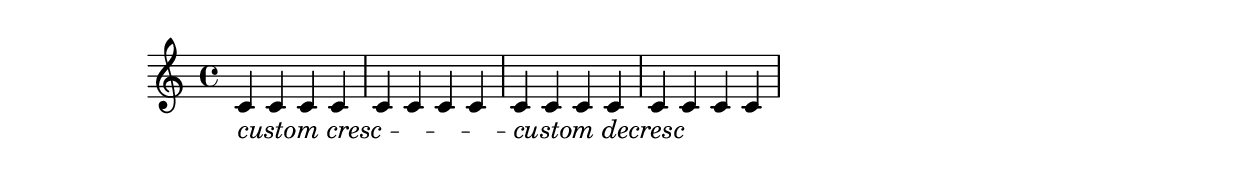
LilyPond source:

%% DO NOT EDIT this file manually; it is automatically
%% generated from LSR http://lsr.di.unimi.it
%% Make any changes in LSR itself, or in Documentation/snippets/new/ ,
%% and then run scripts/auxiliar/makelsr.py
%%
%% This file is in the public domain.
\version "2.18.0"

\header {
  lsrtags = "expressive-marks, tweaks-and-overrides"

  texidoc = "
Postfix functions for custom crescendo text spanners.  The spanners
should start on the first note of the measure.  One has to use
-\\mycresc, otherwise the spanner start will rather be assigned to the
next note.

"
  doctitle = "Dynamics custom text spanner postfix"
} % begin verbatim

% Two functions for (de)crescendo spanners where you can explicitly give the
% spanner text.
mycresc =
#(define-music-function (parser location mymarkup) (markup?)
   (make-music 'CrescendoEvent
               'span-direction START
               'span-type 'text
               'span-text mymarkup))
mydecresc =
#(define-music-function (parser location mymarkup) (markup?)
   (make-music 'DecrescendoEvent
               'span-direction START
               'span-type 'text
               'span-text mymarkup))

\relative c' {
  c4-\mycresc "custom cresc" c4 c4 c4 |
  c4 c4 c4 c4 |
  c4-\mydecresc "custom decresc" c4 c4 c4 |
  c4 c4\! c4 c4
}
